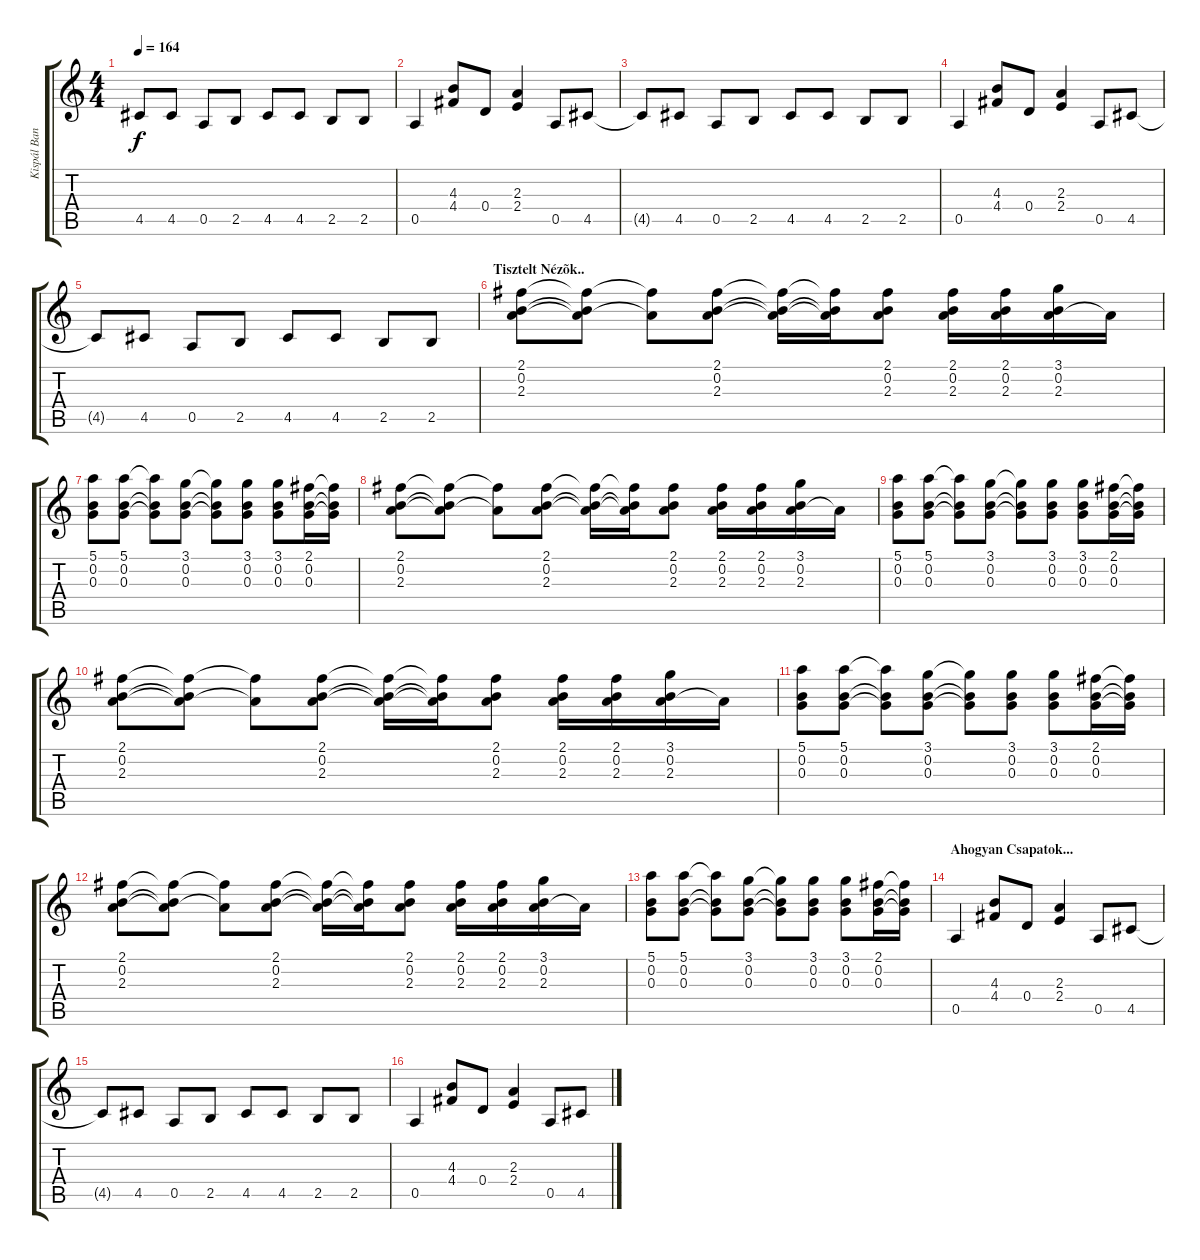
\track ("Kispál Bandi" "Kispál Ban") {instrument electricguitarmuted}
\staff {score tabs}
\tuning (E4 B3 G3 D3 A2 E2) {hide}
\ts (4 4)
\tempo 164
\clef g2
\ks c
4.5{t}.8{dy f} 4.5.8 0.5.8 2.5.8 4.5.8 4.5.8 2.5.8 2.5.8 |
0.5.4 (4.3 4.4).8 0.4.8 (2.3 2.4).4 0.5.8 4.5.8 |
4.5{t}.8 4.5.8 0.5.8 2.5.8 4.5.8 4.5.8 2.5.8 2.5.8 |
0.5.4 (4.3 4.4).8 0.4.8 (2.3 2.4).4 0.5.8 4.5.8 |
4.5{t}.8 4.5.8 0.5.8 2.5.8 4.5.8 4.5.8 2.5.8 2.5.8 |
\section ("" "Tisztelt Nézõk..")
(2.1 0.2 2.3).8{instrument electricguitarclean} (2.1{t} 0.2{t} 2.3{t}).8 (2.1{t} 2.3{t}).8 (2.1 0.2 2.3).8 (2.1{t} 0.2{t} 2.3{t}).16 (2.1{t} 0.2{t} 2.3{t}).16 (2.1 0.2 2.3).8 (2.1 0.2 2.3).16 (2.1 0.2 2.3).16 (3.1 0.2 2.3).16 2.3{t}.16 |
(5.1 0.2 0.3).8 (5.1 0.2 0.3).8 (5.1{t} 0.2{t} 0.3{t}).8 (3.1 0.2 0.3).8 (3.1{t} 0.2{t} 0.3{t}).8 (3.1 0.2 0.3).8 (3.1 0.2 0.3).8 (2.1 0.2 0.3).16 (2.1{t} 0.2{t} 0.3{t}).16 |
(2.1 0.2 2.3).8{instrument electricguitarclean} (2.1{t} 0.2{t} 2.3{t}).8 (2.1{t} 2.3{t}).8 (2.1 0.2 2.3).8 (2.1{t} 0.2{t} 2.3{t}).16 (2.1{t} 0.2{t} 2.3{t}).16 (2.1 0.2 2.3).8 (2.1 0.2 2.3).16 (2.1 0.2 2.3).16 (3.1 0.2 2.3).16 2.3{t}.16 |
(5.1 0.2 0.3).8 (5.1 0.2 0.3).8 (5.1{t} 0.2{t} 0.3{t}).8 (3.1 0.2 0.3).8 (3.1{t} 0.2{t} 0.3{t}).8 (3.1 0.2 0.3).8 (3.1 0.2 0.3).8 (2.1 0.2 0.3).16 (2.1{t} 0.2{t} 0.3{t}).16 |
(2.1 0.2 2.3).8{instrument electricguitarclean} (2.1{t} 0.2{t} 2.3{t}).8 (2.1{t} 2.3{t}).8 (2.1 0.2 2.3).8 (2.1{t} 0.2{t} 2.3{t}).16 (2.1{t} 0.2{t} 2.3{t}).16 (2.1 0.2 2.3).8 (2.1 0.2 2.3).16 (2.1 0.2 2.3).16 (3.1 0.2 2.3).16 2.3{t}.16 |
(5.1 0.2 0.3).8 (5.1 0.2 0.3).8 (5.1{t} 0.2{t} 0.3{t}).8 (3.1 0.2 0.3).8 (3.1{t} 0.2{t} 0.3{t}).8 (3.1 0.2 0.3).8 (3.1 0.2 0.3).8 (2.1 0.2 0.3).16 (2.1{t} 0.2{t} 0.3{t}).16 |
(2.1 0.2 2.3).8{instrument electricguitarclean} (2.1{t} 0.2{t} 2.3{t}).8 (2.1{t} 2.3{t}).8 (2.1 0.2 2.3).8 (2.1{t} 0.2{t} 2.3{t}).16 (2.1{t} 0.2{t} 2.3{t}).16 (2.1 0.2 2.3).8 (2.1 0.2 2.3).16 (2.1 0.2 2.3).16 (3.1 0.2 2.3).16 2.3{t}.16 |
(5.1 0.2 0.3).8 (5.1 0.2 0.3).8 (5.1{t} 0.2{t} 0.3{t}).8 (3.1 0.2 0.3).8 (3.1{t} 0.2{t} 0.3{t}).8 (3.1 0.2 0.3).8 (3.1 0.2 0.3).8 (2.1 0.2 0.3).16 (2.1{t} 0.2{t} 0.3{t}).16 |
\section ("" "Ahogyan Csapatok...")
0.5.4 (4.3 4.4).8 0.4.8 (2.3 2.4).4 0.5.8 4.5.8 |
4.5{t}.8 4.5.8 0.5.8 2.5.8 4.5.8 4.5.8 2.5.8 2.5.8 |
0.5.4 (4.3 4.4).8 0.4.8 (2.3 2.4).4 0.5.8 4.5.8
